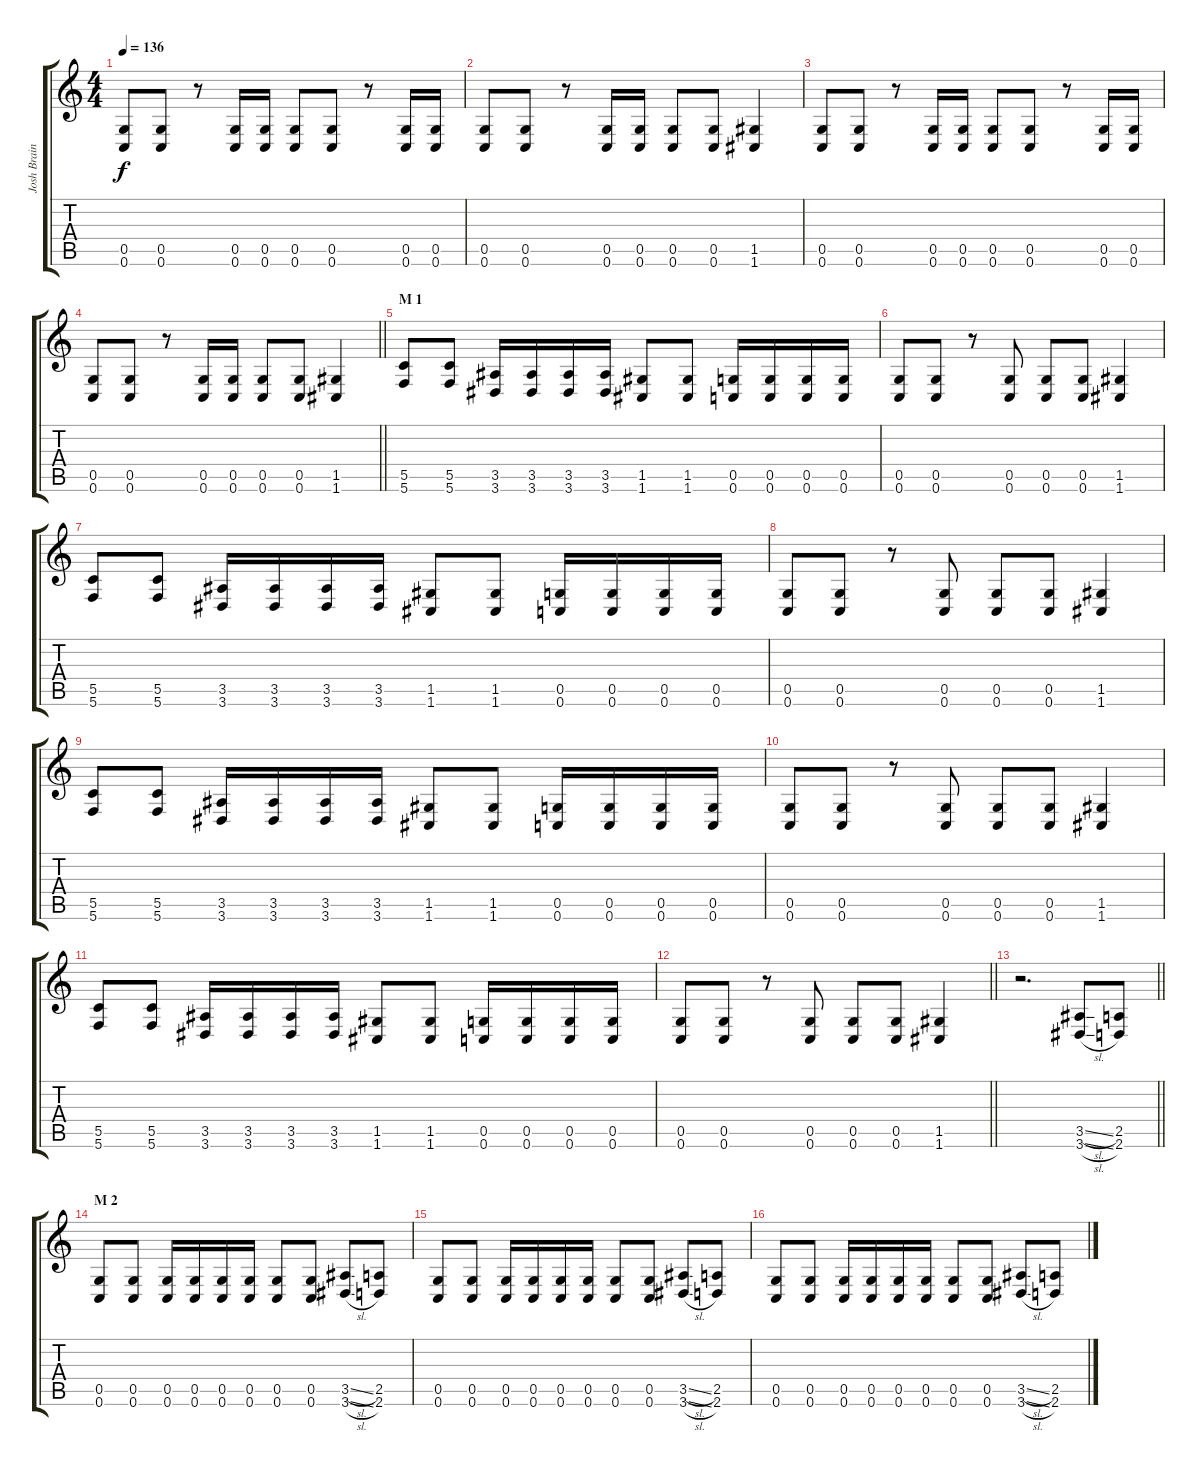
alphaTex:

\track ("Josh Brainard" "Josh Brain") {instrument distortionguitar}
\staff {score tabs}
\tuning (D4 A3 F3 C3 G2 C2) {hide}
\ts (4 4)
\tempo 136
\clef g2
\ks c
(0.5 0.6).8{dy f} (0.5 0.6).8 r.8 (0.5 0.6).16 (0.5 0.6).16 (0.5 0.6).8 (0.5 0.6).8 r.8 (0.5 0.6).16 (0.5 0.6).16 |
(0.5 0.6).8 (0.5 0.6).8 r.8 (0.5 0.6).16 (0.5 0.6).16 (0.5 0.6).8 (0.5 0.6).8 (1.5 1.6).4 |
(0.5 0.6).8 (0.5 0.6).8 r.8 (0.5 0.6).16 (0.5 0.6).16 (0.5 0.6).8 (0.5 0.6).8 r.8 (0.5 0.6).16 (0.5 0.6).16 |
\barLineRight lightlight
(0.5 0.6).8 (0.5 0.6).8 r.8 (0.5 0.6).16 (0.5 0.6).16 (0.5 0.6).8 (0.5 0.6).8 (1.5 1.6).4 |
\section ("" "M 1")
(5.5 5.6).8 (5.5 5.6).8 (3.5 3.6).16 (3.5 3.6).16 (3.5 3.6).16 (3.5 3.6).16 (1.5 1.6).8 (1.5 1.6).8 (0.5 0.6).16 (0.5 0.6).16 (0.5 0.6).16 (0.5 0.6).16 |
(0.5 0.6).8 (0.5 0.6).8 r.8 (0.5 0.6).8 (0.5 0.6).8 (0.5 0.6).8 (1.5 1.6).4 |
(5.5 5.6).8 (5.5 5.6).8 (3.5 3.6).16 (3.5 3.6).16 (3.5 3.6).16 (3.5 3.6).16 (1.5 1.6).8 (1.5 1.6).8 (0.5 0.6).16 (0.5 0.6).16 (0.5 0.6).16 (0.5 0.6).16 |
(0.5 0.6).8 (0.5 0.6).8 r.8 (0.5 0.6).8 (0.5 0.6).8 (0.5 0.6).8 (1.5 1.6).4 |
(5.5 5.6).8 (5.5 5.6).8 (3.5 3.6).16 (3.5 3.6).16 (3.5 3.6).16 (3.5 3.6).16 (1.5 1.6).8 (1.5 1.6).8 (0.5 0.6).16 (0.5 0.6).16 (0.5 0.6).16 (0.5 0.6).16 |
(0.5 0.6).8 (0.5 0.6).8 r.8 (0.5 0.6).8 (0.5 0.6).8 (0.5 0.6).8 (1.5 1.6).4 |
(5.5 5.6).8 (5.5 5.6).8 (3.5 3.6).16 (3.5 3.6).16 (3.5 3.6).16 (3.5 3.6).16 (1.5 1.6).8 (1.5 1.6).8 (0.5 0.6).16 (0.5 0.6).16 (0.5 0.6).16 (0.5 0.6).16 |
\barLineRight lightlight
(0.5 0.6).8 (0.5 0.6).8 r.8 (0.5 0.6).8 (0.5 0.6).8 (0.5 0.6).8 (1.5 1.6).4 |
\barLineRight lightlight
r.2{d} (3.5{sl} 3.6{sl}).8 (2.5 2.6).8 |
\section ("" "M 2")
(0.5 0.6).8 (0.5 0.6).8 (0.5 0.6).16 (0.5 0.6).16 (0.5 0.6).16 (0.5 0.6).16 (0.5 0.6).8 (0.5 0.6).8 (3.5{sl} 3.6{sl}).8 (2.5 2.6).8 |
(0.5 0.6).8 (0.5 0.6).8 (0.5 0.6).16 (0.5 0.6).16 (0.5 0.6).16 (0.5 0.6).16 (0.5 0.6).8 (0.5 0.6).8 (3.5{sl} 3.6{sl}).8 (2.5 2.6).8 |
(0.5 0.6).8 (0.5 0.6).8 (0.5 0.6).16 (0.5 0.6).16 (0.5 0.6).16 (0.5 0.6).16 (0.5 0.6).8 (0.5 0.6).8 (3.5{sl} 3.6{sl}).8 (2.5 2.6).8
